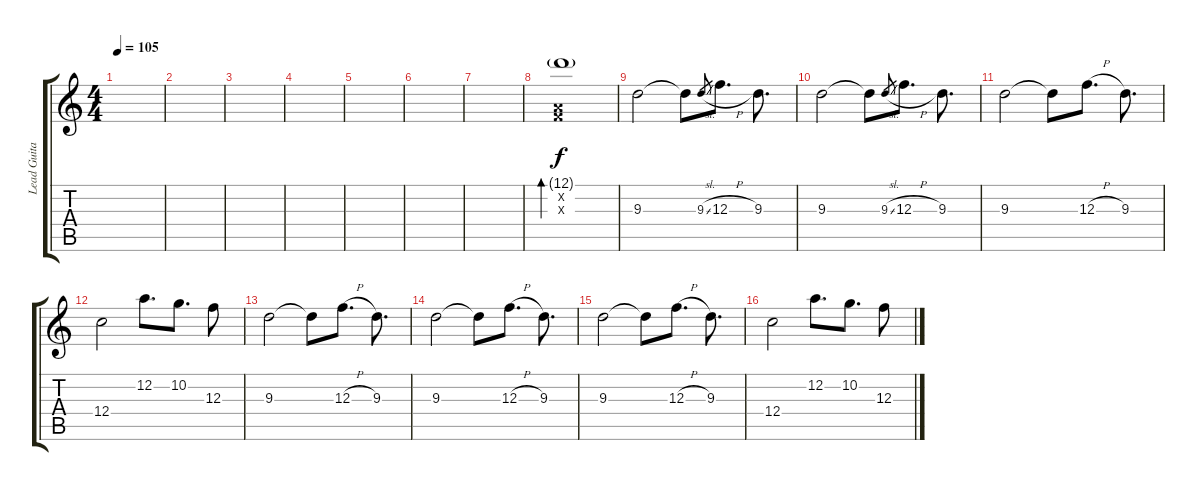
\track ("Lead Guitar" "Lead Guita") {instrument electricguitarclean}
\staff {score tabs}
\tuning (D4 A3 F3 C3 G2 D2) {hide}
\ts (4 4)
\tempo 105
\clef g2
\ks c
|
|
|
|
|
|
|
(12.1{g} 0.2{x} 0.3{x}).1{bd 120} |
9.3.2{dy f} 9.3{t}.8 9.3{sl}.8{gr} 12.3{h}.8{d} 9.3.8{d} |
9.3.2 9.3{t}.8 9.3{sl}.8{gr} 12.3{h}.8{d} 9.3.8{d} |
9.3.2 9.3{t}.8 12.3{h}.8{d} 9.3.8{d} |
12.4.2 12.2.8{d} 10.2.8{d} 12.3.8 |
9.3.2 9.3{t}.8 12.3{h}.8{d} 9.3.8{d} |
9.3.2 9.3{t}.8 12.3{h}.8{d} 9.3.8{d} |
9.3.2 9.3{t}.8 12.3{h}.8{d} 9.3.8{d} |
12.4.2 12.2.8{d} 10.2.8{d} 12.3.8
